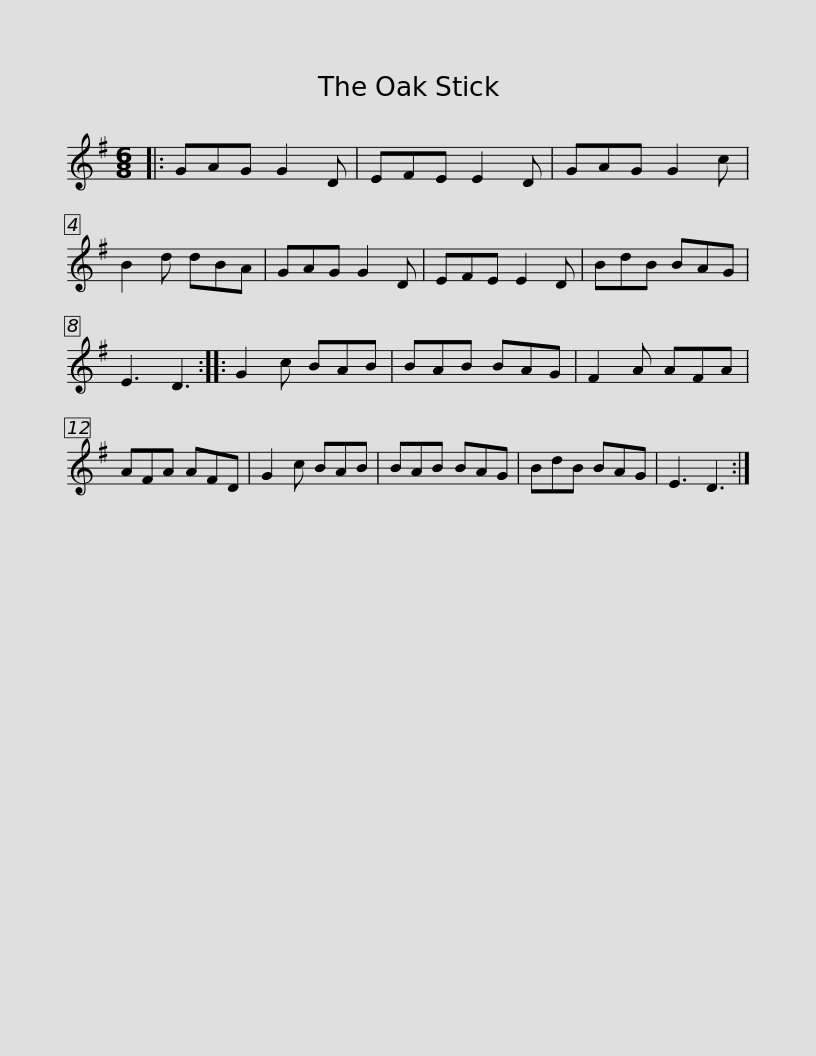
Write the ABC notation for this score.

X:1
L:1/8
M:6/8
I:linebreak $
K:G
V:1 treble
V:1
|: GAG G2 D | EFE E2 D | GAG G2 c | B2 d dBA | GAG G2 D | %5
 EFE E2 D | BdB BAG | E3 D3 ::$ G2 c BAB | BAB BAG | %10
 F2 A AFA | AFA AFD | G2 c BAB | BAB BAG | BdB BAG | %15
 E3 D3 :| %16
